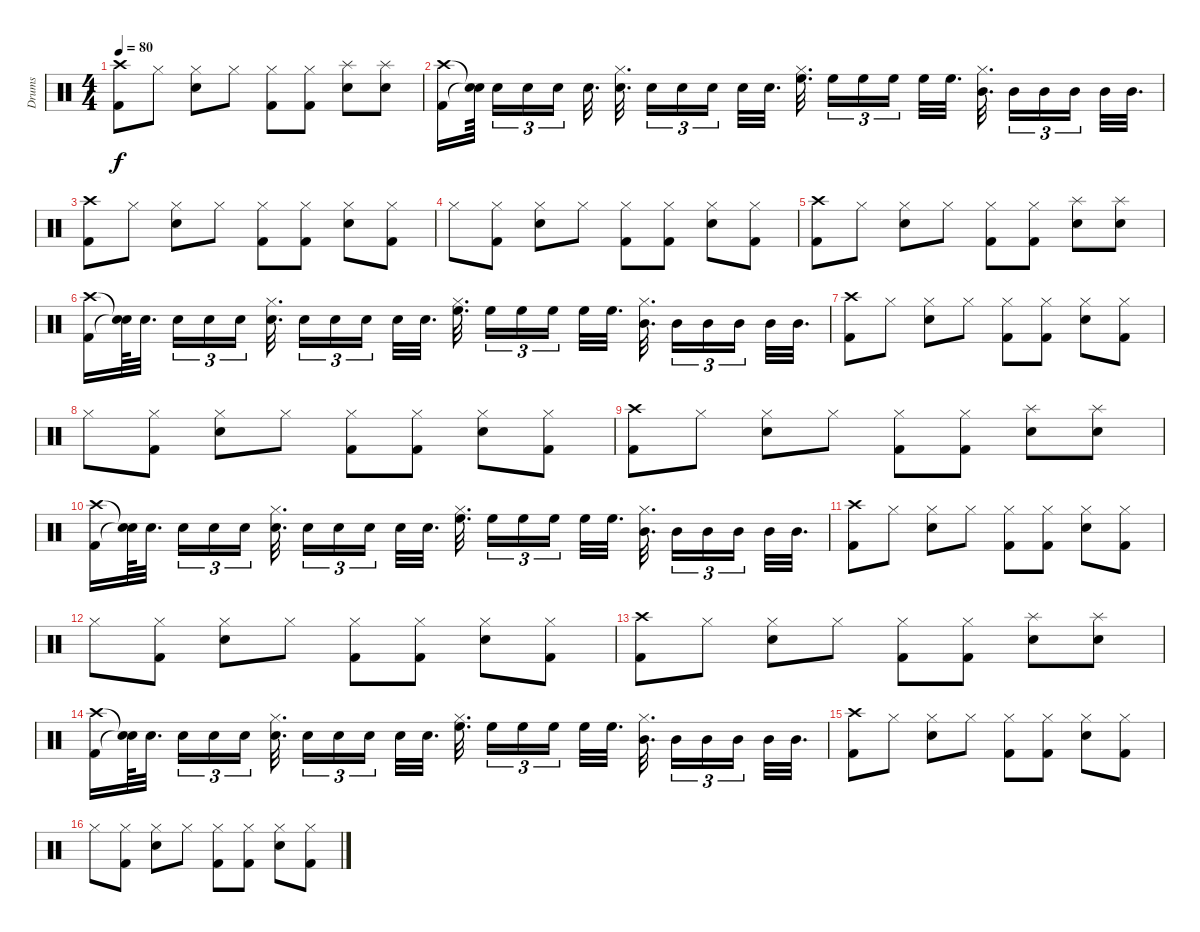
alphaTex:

\track ("Drums         " "Drums     ") {instrument percussion}
\staff {score}
\articulation defaults
\ts (4 4)
\tempo 80
\clef neutral
\ks c
("Kick (hit) 2" "Crash high (hit)").8{dy f} "Hi-Hat (closed)".8 ("Snare (hit) 2" "Hi-Hat (closed)").8 "Hi-Hat (closed)".8 ("Kick (hit) 2" "Hi-Hat (closed)").8 ("Kick (hit) 2" "Hi-Hat (closed)").8 ("Snare (hit) 2" "Splash (hit)").8 ("Snare (hit) 2" "Splash (hit)").8 |
("Kick (hit) 2" "Crash high (hit)").16 ("Snare (hit)"{t} "Snare (hit)"{t}).64 "Snare (hit) 2".16{tu (3 2)} "Snare (hit) 2".16{tu (3 2)} "Snare (hit) 2".16{tu (3 2)} "Snare (hit) 2".32{d} ("Snare (hit) 2" "Hi-Hat (closed)").32{d} "Snare (hit) 2".16{tu (3 2)} "Snare (hit) 2".16{tu (3 2)} "Snare (hit) 2".16{tu (3 2)} "Snare (hit) 2".32 "Snare (hit) 2".32{d} ("High Floor Tom (hit)" "Hi-Hat (closed)").32{d} "High Floor Tom (hit)".16{tu (3 2)} "High Floor Tom (hit)".16{tu (3 2)} "High Floor Tom (hit)".16{tu (3 2)} "High Floor Tom (hit)".32 "High Floor Tom (hit)".32{d} ("Hi-Hat (closed)" "Mid Tom (hit)").32{d} "Mid Tom (hit)".16{tu (3 2)} "Mid Tom (hit)".16{tu (3 2)} "Mid Tom (hit)".16{tu (3 2)} "Mid Tom (hit)".32 "Mid Tom (hit)".32{d} |
("Kick (hit) 2" "Crash high (hit)").8 "Hi-Hat (closed)".8 ("Snare (hit) 2" "Hi-Hat (closed)").8 "Hi-Hat (closed)".8 ("Kick (hit) 2" "Hi-Hat (closed)").8 ("Kick (hit) 2" "Hi-Hat (closed)").8 ("Snare (hit) 2" "Hi-Hat (closed)").8 ("Kick (hit) 2" "Hi-Hat (closed)").8 |
"Hi-Hat (closed)".8 ("Kick (hit) 2" "Hi-Hat (closed)").8 ("Snare (hit) 2" "Hi-Hat (closed)").8 "Hi-Hat (closed)".8 ("Kick (hit) 2" "Hi-Hat (closed)").8 ("Kick (hit) 2" "Hi-Hat (closed)").8 ("Snare (hit) 2" "Hi-Hat (closed)").8 ("Kick (hit) 2" "Hi-Hat (closed)").8 |
("Kick (hit) 2" "Crash high (hit)").8 "Hi-Hat (closed)".8 ("Snare (hit) 2" "Hi-Hat (closed)").8 "Hi-Hat (closed)".8 ("Kick (hit) 2" "Hi-Hat (closed)").8 ("Kick (hit) 2" "Hi-Hat (closed)").8 ("Snare (hit) 2" "Splash (hit)").8 ("Snare (hit) 2" "Splash (hit)").8 |
("Kick (hit) 2" "Crash high (hit)").16 ("Snare (hit)"{t} "Snare (hit)"{t}).64 "Snare (hit) 2".32{d} "Snare (hit) 2".16{tu (3 2)} "Snare (hit) 2".16{tu (3 2)} "Snare (hit) 2".16{tu (3 2)} ("Snare (hit) 2" "Hi-Hat (closed)").32{d} "Snare (hit) 2".16{tu (3 2)} "Snare (hit) 2".16{tu (3 2)} "Snare (hit) 2".16{tu (3 2)} "Snare (hit) 2".32 "Snare (hit) 2".32{d} ("High Floor Tom (hit)" "Hi-Hat (closed)").32{d} "High Floor Tom (hit)".16{tu (3 2)} "High Floor Tom (hit)".16{tu (3 2)} "High Floor Tom (hit)".16{tu (3 2)} "High Floor Tom (hit)".32 "High Floor Tom (hit)".32{d} ("Hi-Hat (closed)" "Mid Tom (hit)").32{d} "Mid Tom (hit)".16{tu (3 2)} "Mid Tom (hit)".16{tu (3 2)} "Mid Tom (hit)".16{tu (3 2)} "Mid Tom (hit)".32 "Mid Tom (hit)".32{d} |
("Kick (hit) 2" "Crash high (hit)").8 "Hi-Hat (closed)".8 ("Snare (hit) 2" "Hi-Hat (closed)").8 "Hi-Hat (closed)".8 ("Kick (hit) 2" "Hi-Hat (closed)").8 ("Kick (hit) 2" "Hi-Hat (closed)").8 ("Snare (hit) 2" "Hi-Hat (closed)").8 ("Kick (hit) 2" "Hi-Hat (closed)").8 |
"Hi-Hat (closed)".8 ("Kick (hit) 2" "Hi-Hat (closed)").8 ("Snare (hit) 2" "Hi-Hat (closed)").8 "Hi-Hat (closed)".8 ("Kick (hit) 2" "Hi-Hat (closed)").8 ("Kick (hit) 2" "Hi-Hat (closed)").8 ("Snare (hit) 2" "Hi-Hat (closed)").8 ("Kick (hit) 2" "Hi-Hat (closed)").8 |
("Kick (hit) 2" "Crash high (hit)").8 "Hi-Hat (closed)".8 ("Snare (hit) 2" "Hi-Hat (closed)").8 "Hi-Hat (closed)".8 ("Kick (hit) 2" "Hi-Hat (closed)").8 ("Kick (hit) 2" "Hi-Hat (closed)").8 ("Snare (hit) 2" "Splash (hit)").8 ("Snare (hit) 2" "Splash (hit)").8 |
("Kick (hit) 2" "Crash high (hit)").16 ("Snare (hit)"{t} "Snare (hit)"{t}).64 "Snare (hit) 2".32{d} "Snare (hit) 2".16{tu (3 2)} "Snare (hit) 2".16{tu (3 2)} "Snare (hit) 2".16{tu (3 2)} ("Snare (hit) 2" "Hi-Hat (closed)").32{d} "Snare (hit) 2".16{tu (3 2)} "Snare (hit) 2".16{tu (3 2)} "Snare (hit) 2".16{tu (3 2)} "Snare (hit) 2".32 "Snare (hit) 2".32{d} ("High Floor Tom (hit)" "Hi-Hat (closed)").32{d} "High Floor Tom (hit)".16{tu (3 2)} "High Floor Tom (hit)".16{tu (3 2)} "High Floor Tom (hit)".16{tu (3 2)} "High Floor Tom (hit)".32 "High Floor Tom (hit)".32{d} ("Hi-Hat (closed)" "Mid Tom (hit)").32{d} "Mid Tom (hit)".16{tu (3 2)} "Mid Tom (hit)".16{tu (3 2)} "Mid Tom (hit)".16{tu (3 2)} "Mid Tom (hit)".32 "Mid Tom (hit)".32{d} |
("Kick (hit) 2" "Crash high (hit)").8 "Hi-Hat (closed)".8 ("Snare (hit) 2" "Hi-Hat (closed)").8 "Hi-Hat (closed)".8 ("Kick (hit) 2" "Hi-Hat (closed)").8 ("Kick (hit) 2" "Hi-Hat (closed)").8 ("Snare (hit) 2" "Hi-Hat (closed)").8 ("Kick (hit) 2" "Hi-Hat (closed)").8 |
"Hi-Hat (closed)".8 ("Kick (hit) 2" "Hi-Hat (closed)").8 ("Snare (hit) 2" "Hi-Hat (closed)").8 "Hi-Hat (closed)".8 ("Kick (hit) 2" "Hi-Hat (closed)").8 ("Kick (hit) 2" "Hi-Hat (closed)").8 ("Snare (hit) 2" "Hi-Hat (closed)").8 ("Kick (hit) 2" "Hi-Hat (closed)").8 |
("Kick (hit) 2" "Crash high (hit)").8 "Hi-Hat (closed)".8 ("Snare (hit) 2" "Hi-Hat (closed)").8 "Hi-Hat (closed)".8 ("Kick (hit) 2" "Hi-Hat (closed)").8 ("Kick (hit) 2" "Hi-Hat (closed)").8 ("Snare (hit) 2" "Splash (hit)").8 ("Snare (hit) 2" "Splash (hit)").8 |
("Kick (hit) 2" "Crash high (hit)").16 ("Snare (hit)"{t} "Snare (hit)"{t}).64 "Snare (hit) 2".32{d} "Snare (hit) 2".16{tu (3 2)} "Snare (hit) 2".16{tu (3 2)} "Snare (hit) 2".16{tu (3 2)} ("Snare (hit) 2" "Hi-Hat (closed)").32{d} "Snare (hit) 2".16{tu (3 2)} "Snare (hit) 2".16{tu (3 2)} "Snare (hit) 2".16{tu (3 2)} "Snare (hit) 2".32 "Snare (hit) 2".32{d} ("High Floor Tom (hit)" "Hi-Hat (closed)").32{d} "High Floor Tom (hit)".16{tu (3 2)} "High Floor Tom (hit)".16{tu (3 2)} "High Floor Tom (hit)".16{tu (3 2)} "High Floor Tom (hit)".32 "High Floor Tom (hit)".32{d} ("Hi-Hat (closed)" "Mid Tom (hit)").32{d} "Mid Tom (hit)".16{tu (3 2)} "Mid Tom (hit)".16{tu (3 2)} "Mid Tom (hit)".16{tu (3 2)} "Mid Tom (hit)".32 "Mid Tom (hit)".32{d} |
("Kick (hit) 2" "Crash high (hit)").8 "Hi-Hat (closed)".8 ("Snare (hit) 2" "Hi-Hat (closed)").8 "Hi-Hat (closed)".8 ("Kick (hit) 2" "Hi-Hat (closed)").8 ("Kick (hit) 2" "Hi-Hat (closed)").8 ("Snare (hit) 2" "Hi-Hat (closed)").8 ("Kick (hit) 2" "Hi-Hat (closed)").8 |
"Hi-Hat (closed)".8 ("Kick (hit) 2" "Hi-Hat (closed)").8 ("Snare (hit) 2" "Hi-Hat (closed)").8 "Hi-Hat (closed)".8 ("Kick (hit) 2" "Hi-Hat (closed)").8 ("Kick (hit) 2" "Hi-Hat (closed)").8 ("Snare (hit) 2" "Hi-Hat (closed)").8 ("Kick (hit) 2" "Hi-Hat (closed)").8
